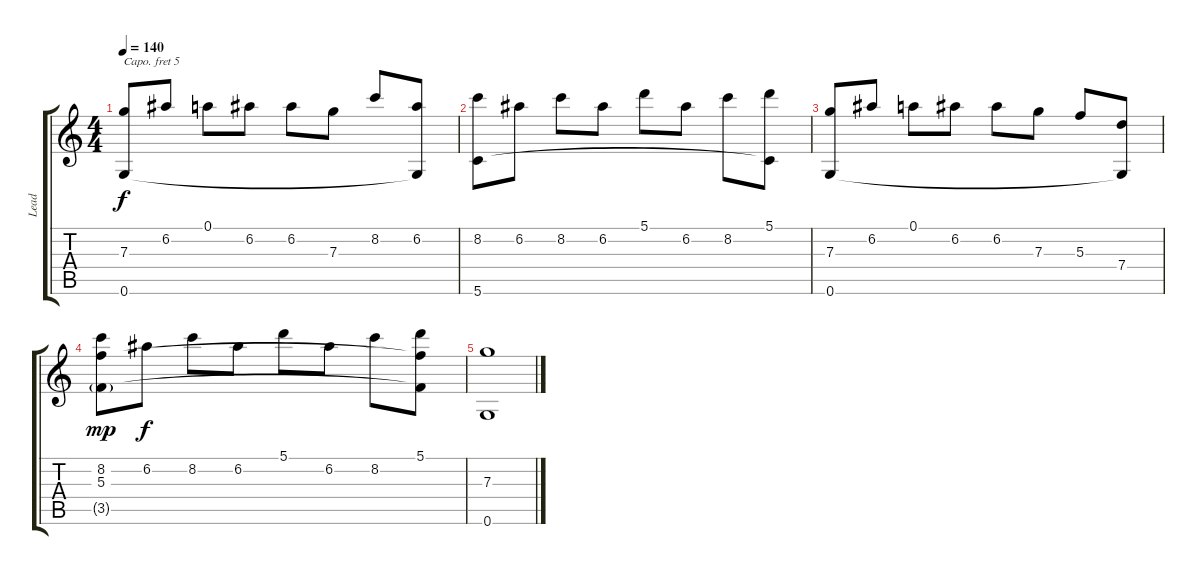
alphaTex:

\track ("Lead" "Lead") {instrument overdrivenguitar}
\staff {score tabs}
\capo 5
\tuning (E4 B3 G3 D3 A2 D2) {hide}
\ts (4 4)
\tempo 140
\clef g2
\ks c
(7.3 0.6).8{dy f} 6.2.8 0.1.8 6.2.8 6.2.8 7.3.8 8.2.8 (6.2 0.6{t}).8 |
(8.2 5.6).8 6.2.8 8.2.8 6.2.8 5.1.8 6.2.8 8.2.8 (5.1 5.6{t}).8 |
(7.3 0.6).8 6.2.8 0.1.8 6.2.8 6.2.8 7.3.8 5.3.8 (7.4 0.6{t}).8 |
(8.2 5.3 3.5{g}).8{dy mp} 6.2.8{dy f} 8.2.8 6.2.8 5.1.8 6.2.8 8.2.8 (5.1 5.3{t} 3.5{t}).8 |
(7.3 0.6).1
